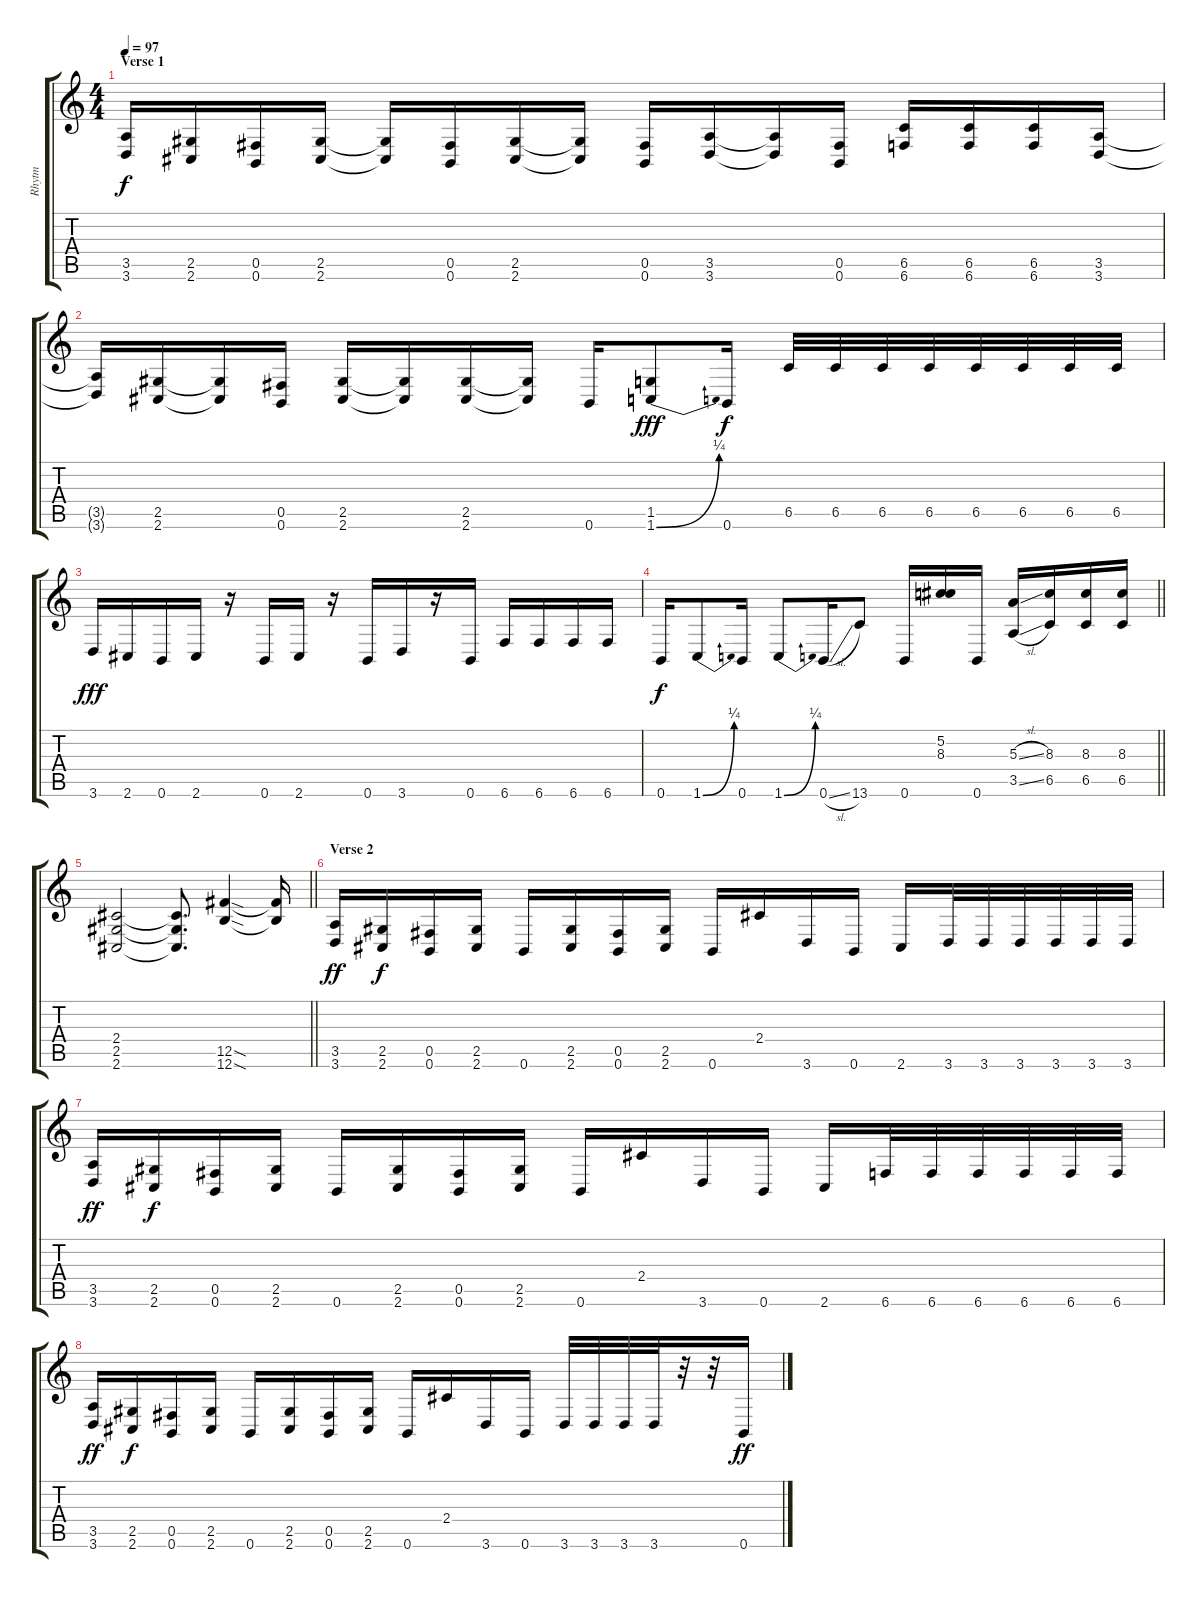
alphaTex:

\track ("Rhytm" "Rhytm") {instrument distortionguitar}
\staff {score tabs}
\tuning (Db4 Ab3 E3 B2 Gb2 B1) {hide}
\ts (4 4)
\section ("" "Verse 1")
\tempo 97
\clef g2
\ks c
(3.5 3.6).16{dy f} (2.5 2.6).16 (0.5 0.6).16 (2.5 2.6).16 (2.5{t} 2.6{t}).16 (0.5 0.6).16 (2.5 2.6).16 (2.5{t} 2.6{t}).16 (0.5 0.6).16 (3.5 3.6).16 (3.5{t} 3.6{t}).16 (0.5 0.6).16 (6.5 6.6).16 (6.5 6.6).16 (6.5 6.6).16 (3.5 3.6).16 |
(3.5{t} 3.6{t}).16 (2.5 2.6).16 (2.5{t} 2.6{t}).16 (0.5 0.6).16 (2.5 2.6).16 (2.5{t} 2.6{t}).16 (2.5 2.6).16 (2.5{t} 2.6{t}).16 0.6.16 (1.5 1.6{be (bend 0 0 60 1)}).8{dy fff} 0.6.16{dy f} 6.5.32 6.5.32 6.5.32 6.5.32 6.5.32 6.5.32 6.5.32 6.5.32 |
3.6.16{dy fff} 2.6.16 0.6.16 2.6.16 r.16 0.6.16 2.6.16 r.16 0.6.16 3.6.16 r.16 0.6.16 6.6.16 6.6.16 6.6.16 6.6.16 |
\barLineRight lightlight
0.6.16{dy f} 1.6{be (bend 0 0 60 1)}.8 0.6.16 1.6{be (bend 0 0 60 1)}.8 0.6{sl}.16 13.6.8 0.6.16 (5.2 8.3).16 0.6.16 (5.3{sl} 3.5{sl}).16 (8.3 6.5).16 (8.3 6.5).16 (8.3 6.5).16 |
\barLineRight lightlight
(2.4 2.5 2.6).2 (2.4{t} 2.5{t} 2.6{t}).8{d} (12.5{sod} 12.6{sod}).4 (12.5{t} 12.6{t}).16 |
\section ("" "Verse 2")
(3.5 3.6).16{dy ff} (2.5 2.6).16{dy f} (0.5 0.6).16 (2.5 2.6).16 0.6.16 (2.5 2.6).16 (0.5 0.6).16 (2.5 2.6).16 0.6.16 2.4.16 3.6.16 0.6.16 2.6.16 3.6.32 3.6.32 3.6.32 3.6.32 3.6.32 3.6.32 |
(3.5 3.6).16{dy ff} (2.5 2.6).16{dy f} (0.5 0.6).16 (2.5 2.6).16 0.6.16 (2.5 2.6).16 (0.5 0.6).16 (2.5 2.6).16 0.6.16 2.4.16 3.6.16 0.6.16 2.6.16 6.6.32 6.6.32 6.6.32 6.6.32 6.6.32 6.6.32 |
(3.5 3.6).16{dy ff} (2.5 2.6).16{dy f} (0.5 0.6).16 (2.5 2.6).16 0.6.16 (2.5 2.6).16 (0.5 0.6).16 (2.5 2.6).16 0.6.16 2.4.16 3.6.16 0.6.16 3.6.32 3.6.32 3.6.32 3.6.32 r.32 r.32 0.6.16{dy ff}
